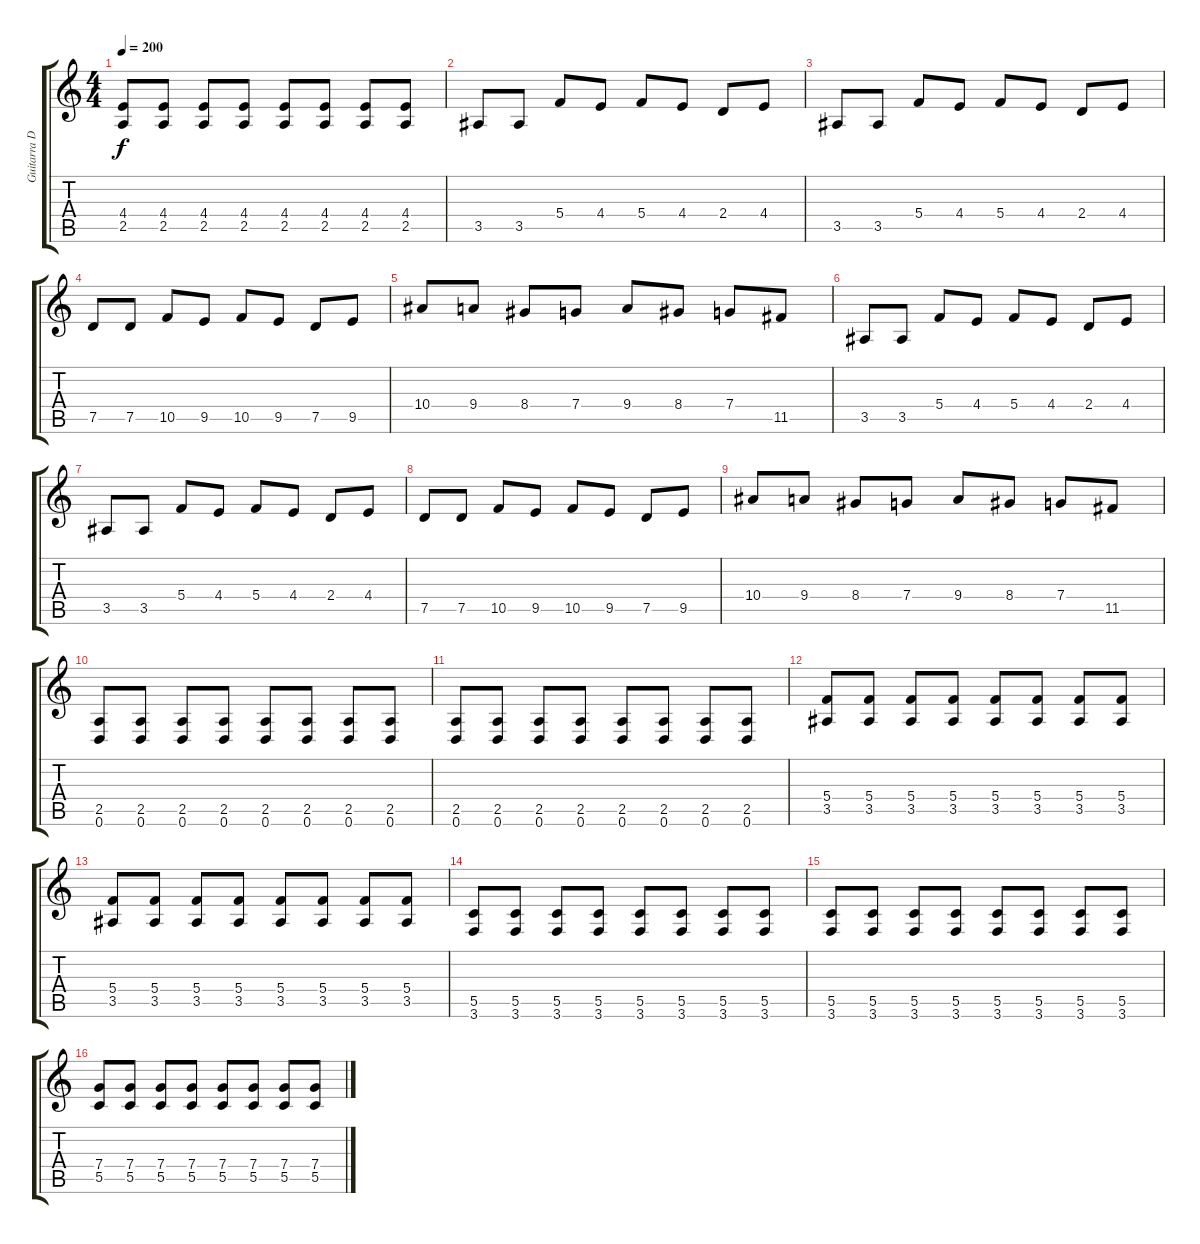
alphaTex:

\track ("Guitarra Dani" "Guitarra D") {instrument distortionguitar}
\staff {score tabs}
\tuning (D4 A3 F3 C3 G2 D2) {hide}
\ts (4 4)
\tempo 200
\clef g2
\ks c
(4.4 2.5).8{dy f} (4.4 2.5).8 (4.4 2.5).8 (4.4 2.5).8 (4.4 2.5).8 (4.4 2.5).8 (4.4 2.5).8 (4.4 2.5).8 |
3.5.8 3.5.8 5.4.8 4.4.8 5.4.8 4.4.8 2.4.8 4.4.8 |
3.5.8 3.5.8 5.4.8 4.4.8 5.4.8 4.4.8 2.4.8 4.4.8 |
7.5.8 7.5.8 10.5.8 9.5.8 10.5.8 9.5.8 7.5.8 9.5.8 |
10.4.8 9.4.8 8.4.8 7.4.8 9.4.8 8.4.8 7.4.8 11.5.8 |
3.5.8 3.5.8 5.4.8 4.4.8 5.4.8 4.4.8 2.4.8 4.4.8 |
3.5.8 3.5.8 5.4.8 4.4.8 5.4.8 4.4.8 2.4.8 4.4.8 |
7.5.8 7.5.8 10.5.8 9.5.8 10.5.8 9.5.8 7.5.8 9.5.8 |
10.4.8 9.4.8 8.4.8 7.4.8 9.4.8 8.4.8 7.4.8 11.5.8 |
(2.5 0.6).8 (2.5 0.6).8 (2.5 0.6).8 (2.5 0.6).8 (2.5 0.6).8 (2.5 0.6).8 (2.5 0.6).8 (2.5 0.6).8 |
(2.5 0.6).8 (2.5 0.6).8 (2.5 0.6).8 (2.5 0.6).8 (2.5 0.6).8 (2.5 0.6).8 (2.5 0.6).8 (2.5 0.6).8 |
(5.4 3.5).8 (5.4 3.5).8 (5.4 3.5).8 (5.4 3.5).8 (5.4 3.5).8 (5.4 3.5).8 (5.4 3.5).8 (5.4 3.5).8 |
(5.4 3.5).8 (5.4 3.5).8 (5.4 3.5).8 (5.4 3.5).8 (5.4 3.5).8 (5.4 3.5).8 (5.4 3.5).8 (5.4 3.5).8 |
(5.5 3.6).8 (5.5 3.6).8 (5.5 3.6).8 (5.5 3.6).8 (5.5 3.6).8 (5.5 3.6).8 (5.5 3.6).8 (5.5 3.6).8 |
(5.5 3.6).8 (5.5 3.6).8 (5.5 3.6).8 (5.5 3.6).8 (5.5 3.6).8 (5.5 3.6).8 (5.5 3.6).8 (5.5 3.6).8 |
(7.4 5.5).8 (7.4 5.5).8 (7.4 5.5).8 (7.4 5.5).8 (7.4 5.5).8 (7.4 5.5).8 (7.4 5.5).8 (7.4 5.5).8
